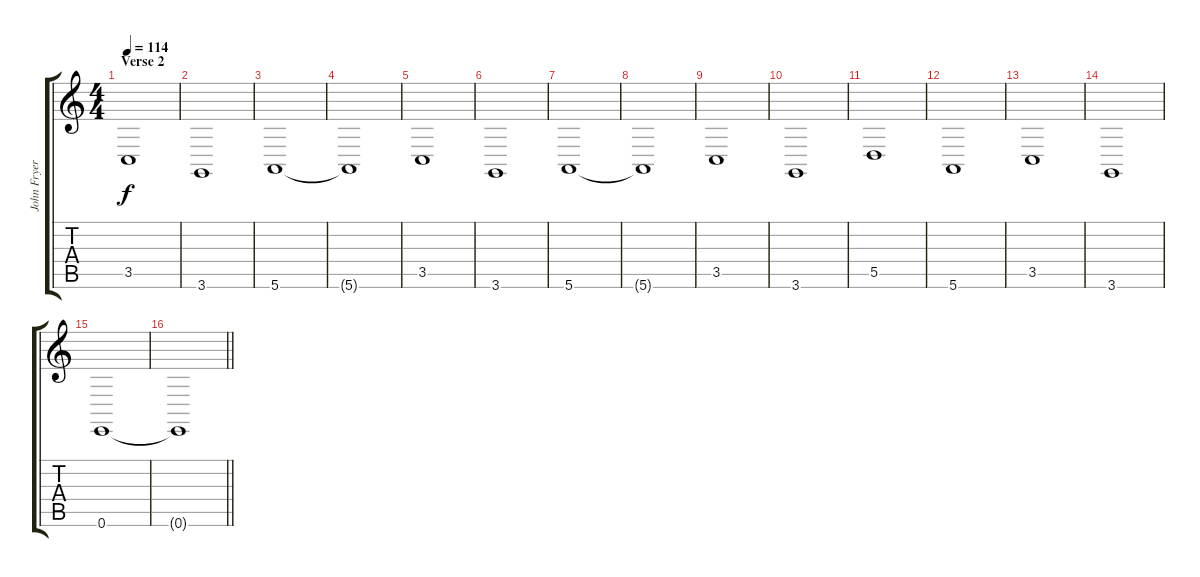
\track ("John Fryer (String Ensemble)" "John Fryer") {instrument stringensemble1}
\staff {score tabs}
\tuning (E4 B3 G3 D3 A2 E2) {hide}
\ts (4 4)
\section ("" "Verse 2")
\tempo 114
\clef g2
\ks c
3.5.1{dy f} |
3.6.1 |
5.6.1 |
5.6{t}.1 |
3.5.1 |
3.6.1 |
5.6.1 |
5.6{t}.1 |
3.5.1 |
3.6.1 |
5.5.1 |
5.6.1 |
3.5.1 |
3.6.1 |
0.6.1 |
\barLineRight lightlight
0.6{t}.1
